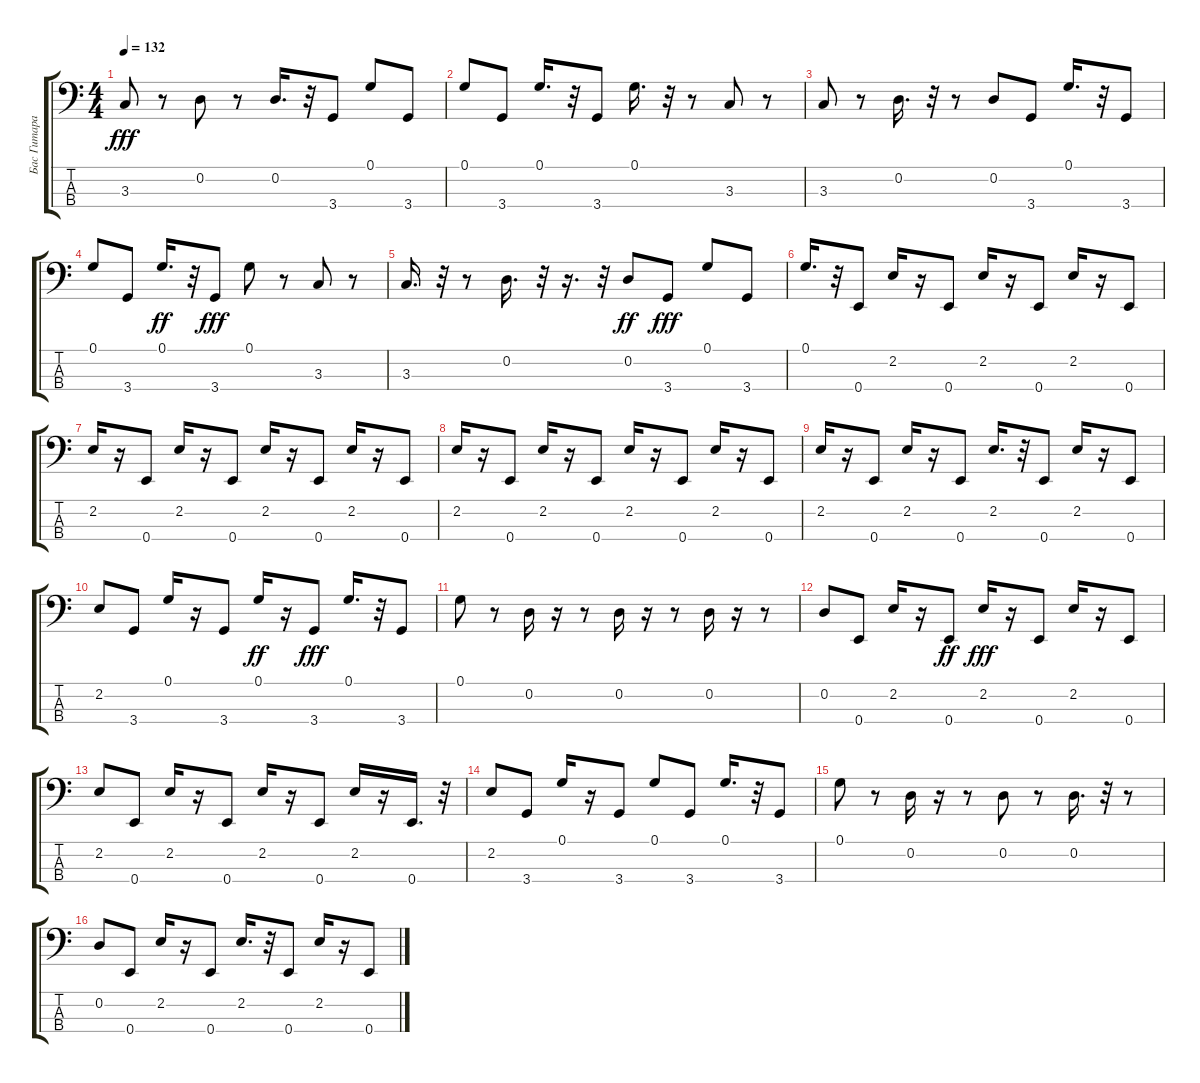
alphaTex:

\track ("Бас Гитара" "Бас Гитара") {instrument slapbass1}
\staff {score tabs}
\tuning (G2 D2 A1 E1) {hide}
\ts (4 4)
\tempo 132
\clef f4
\ks c
3.3.8{dy fff} r.8 0.2.8 r.8 0.2.16{d} r.32 3.4.8 0.1.8 3.4.8 |
0.1.8 3.4.8 0.1.16{d} r.32 3.4.8 0.1.16{d} r.32 r.8 3.3.8 r.8 |
3.3.8 r.8 0.2.16{d} r.32 r.8 0.2.8 3.4.8 0.1.16{d} r.32 3.4.8 |
0.1.8 3.4.8 0.1.16{d dy ff} r.32 3.4.8{dy fff} 0.1.8 r.8 3.3.8 r.8 |
3.3.16{d} r.32 r.8 0.2.16{d} r.32 r.16{d} r.32 0.2.8{dy ff} 3.4.8{dy fff} 0.1.8 3.4.8 |
0.1.16{d} r.32 0.4.8 2.2.16 r.16 0.4.8 2.2.16 r.16 0.4.8 2.2.16 r.16 0.4.8 |
2.2.16 r.16 0.4.8 2.2.16 r.16 0.4.8 2.2.16 r.16 0.4.8 2.2.16 r.16 0.4.8 |
2.2.16 r.16 0.4.8 2.2.16 r.16 0.4.8 2.2.16 r.16 0.4.8 2.2.16 r.16 0.4.8 |
2.2.16 r.16 0.4.8 2.2.16 r.16 0.4.8 2.2.16{d} r.32 0.4.8 2.2.16 r.16 0.4.8 |
2.2.8 3.4.8 0.1.16 r.16 3.4.8 0.1.16{dy ff} r.16 3.4.8{dy fff} 0.1.16{d} r.32 3.4.8 |
0.1.8 r.8 0.2.16 r.16 r.8 0.2.16 r.16 r.8 0.2.16 r.16 r.8 |
0.2.8 0.4.8 2.2.16 r.16 0.4.8{dy ff} 2.2.16{dy fff} r.16 0.4.8 2.2.16 r.16 0.4.8 |
2.2.8 0.4.8 2.2.16 r.16 0.4.8 2.2.16 r.16 0.4.8 2.2.16 r.16 0.4.16{d} r.32 |
2.2.8 3.4.8 0.1.16 r.16 3.4.8 0.1.8 3.4.8 0.1.16{d} r.32 3.4.8 |
0.1.8 r.8 0.2.16 r.16 r.8 0.2.8 r.8 0.2.16{d} r.32 r.8 |
0.2.8 0.4.8 2.2.16 r.16 0.4.8 2.2.16{d} r.32 0.4.8 2.2.16 r.16 0.4.8
